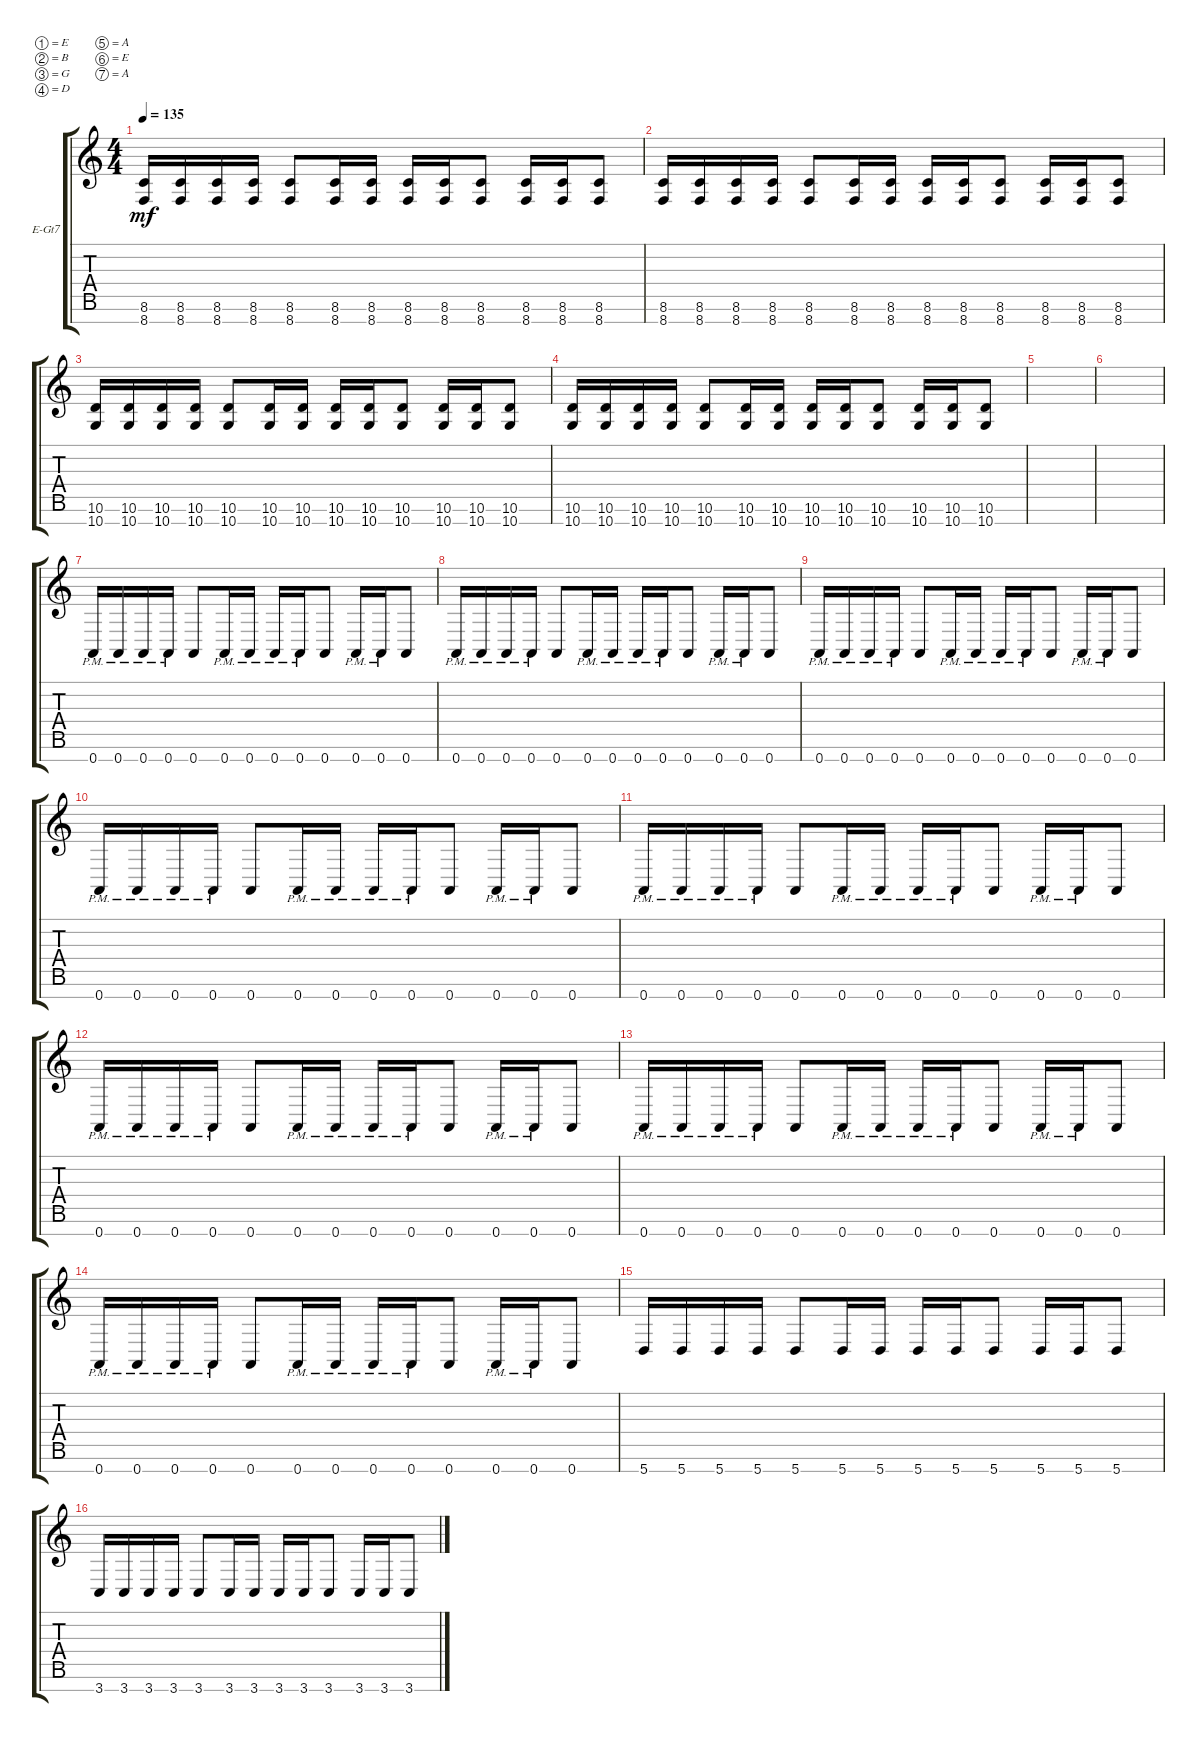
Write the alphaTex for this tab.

\defaultSystemsLayout 4
\bracketExtendMode groupsimilarinstruments
\firstSystemTrackNameOrientation horizontal
\otherSystemsTrackNameOrientation horizontal
\track ("Aleman" "E-Gt7") {instrument distortionguitar}
\staff {score tabs}
\tuning (E4 B3 G3 D3 A2 E2 A1)
\ts (4 4)
\tempo 135
\clef g2
\ks c
(8.7 8.6).16{dy mf} (8.7 8.6).16 (8.7 8.6).16 (8.7 8.6).16 (8.7 8.6).8 (8.7 8.6).16 (8.7 8.6).16 (8.7 8.6).16 (8.7 8.6).16 (8.7 8.6).8 (8.7 8.6).16 (8.7 8.6).16 (8.7 8.6).8 |
(8.7 8.6).16 (8.7 8.6).16 (8.7 8.6).16 (8.7 8.6).16 (8.7 8.6).8 (8.7 8.6).16 (8.7 8.6).16 (8.7 8.6).16 (8.7 8.6).16 (8.7 8.6).8 (8.7 8.6).16 (8.7 8.6).16 (8.7 8.6).8 |
(10.7 10.6).16 (10.7 10.6).16 (10.7 10.6).16 (10.7 10.6).16 (10.7 10.6).8 (10.7 10.6).16 (10.7 10.6).16 (10.7 10.6).16 (10.7 10.6).16 (10.7 10.6).8 (10.7 10.6).16 (10.7 10.6).16 (10.7 10.6).8 |
(10.7 10.6).16 (10.7 10.6).16 (10.7 10.6).16 (10.7 10.6).16 (10.7 10.6).8 (10.7 10.6).16 (10.7 10.6).16 (10.7 10.6).16 (10.7 10.6).16 (10.7 10.6).8 (10.7 10.6).16 (10.7 10.6).16 (10.7 10.6).8 |
|
|
0.7{pm}.16 0.7{pm}.16 0.7{pm}.16 0.7{pm}.16 0.7.8 0.7{pm}.16 0.7{pm}.16 0.7{pm}.16 0.7{pm}.16 0.7.8 0.7{pm}.16 0.7{pm}.16 0.7.8 |
0.7{pm}.16 0.7{pm}.16 0.7{pm}.16 0.7{pm}.16 0.7.8 0.7{pm}.16 0.7{pm}.16 0.7{pm}.16 0.7{pm}.16 0.7.8 0.7{pm}.16 0.7{pm}.16 0.7.8 |
0.7{pm}.16 0.7{pm}.16 0.7{pm}.16 0.7{pm}.16 0.7.8 0.7{pm}.16 0.7{pm}.16 0.7{pm}.16 0.7{pm}.16 0.7.8 0.7{pm}.16 0.7{pm}.16 0.7.8 |
0.7{pm}.16 0.7{pm}.16 0.7{pm}.16 0.7{pm}.16 0.7.8 0.7{pm}.16 0.7{pm}.16 0.7{pm}.16 0.7{pm}.16 0.7.8 0.7{pm}.16 0.7{pm}.16 0.7.8 |
0.7{pm}.16 0.7{pm}.16 0.7{pm}.16 0.7{pm}.16 0.7.8 0.7{pm}.16 0.7{pm}.16 0.7{pm}.16 0.7{pm}.16 0.7.8 0.7{pm}.16 0.7{pm}.16 0.7.8 |
0.7{pm}.16 0.7{pm}.16 0.7{pm}.16 0.7{pm}.16 0.7.8 0.7{pm}.16 0.7{pm}.16 0.7{pm}.16 0.7{pm}.16 0.7.8 0.7{pm}.16 0.7{pm}.16 0.7.8 |
0.7{pm}.16 0.7{pm}.16 0.7{pm}.16 0.7{pm}.16 0.7.8 0.7{pm}.16 0.7{pm}.16 0.7{pm}.16 0.7{pm}.16 0.7.8 0.7{pm}.16 0.7{pm}.16 0.7.8 |
0.7{pm}.16 0.7{pm}.16 0.7{pm}.16 0.7{pm}.16 0.7.8 0.7{pm}.16 0.7{pm}.16 0.7{pm}.16 0.7{pm}.16 0.7.8 0.7{pm}.16 0.7{pm}.16 0.7.8 |
5.7.16 5.7.16 5.7.16 5.7.16 5.7.8 5.7.16 5.7.16 5.7.16 5.7.16 5.7.8 5.7.16 5.7.16 5.7.8 |
3.7.16 3.7.16 3.7.16 3.7.16 3.7.8 3.7.16 3.7.16 3.7.16 3.7.16 3.7.8 3.7.16 3.7.16 3.7.8
